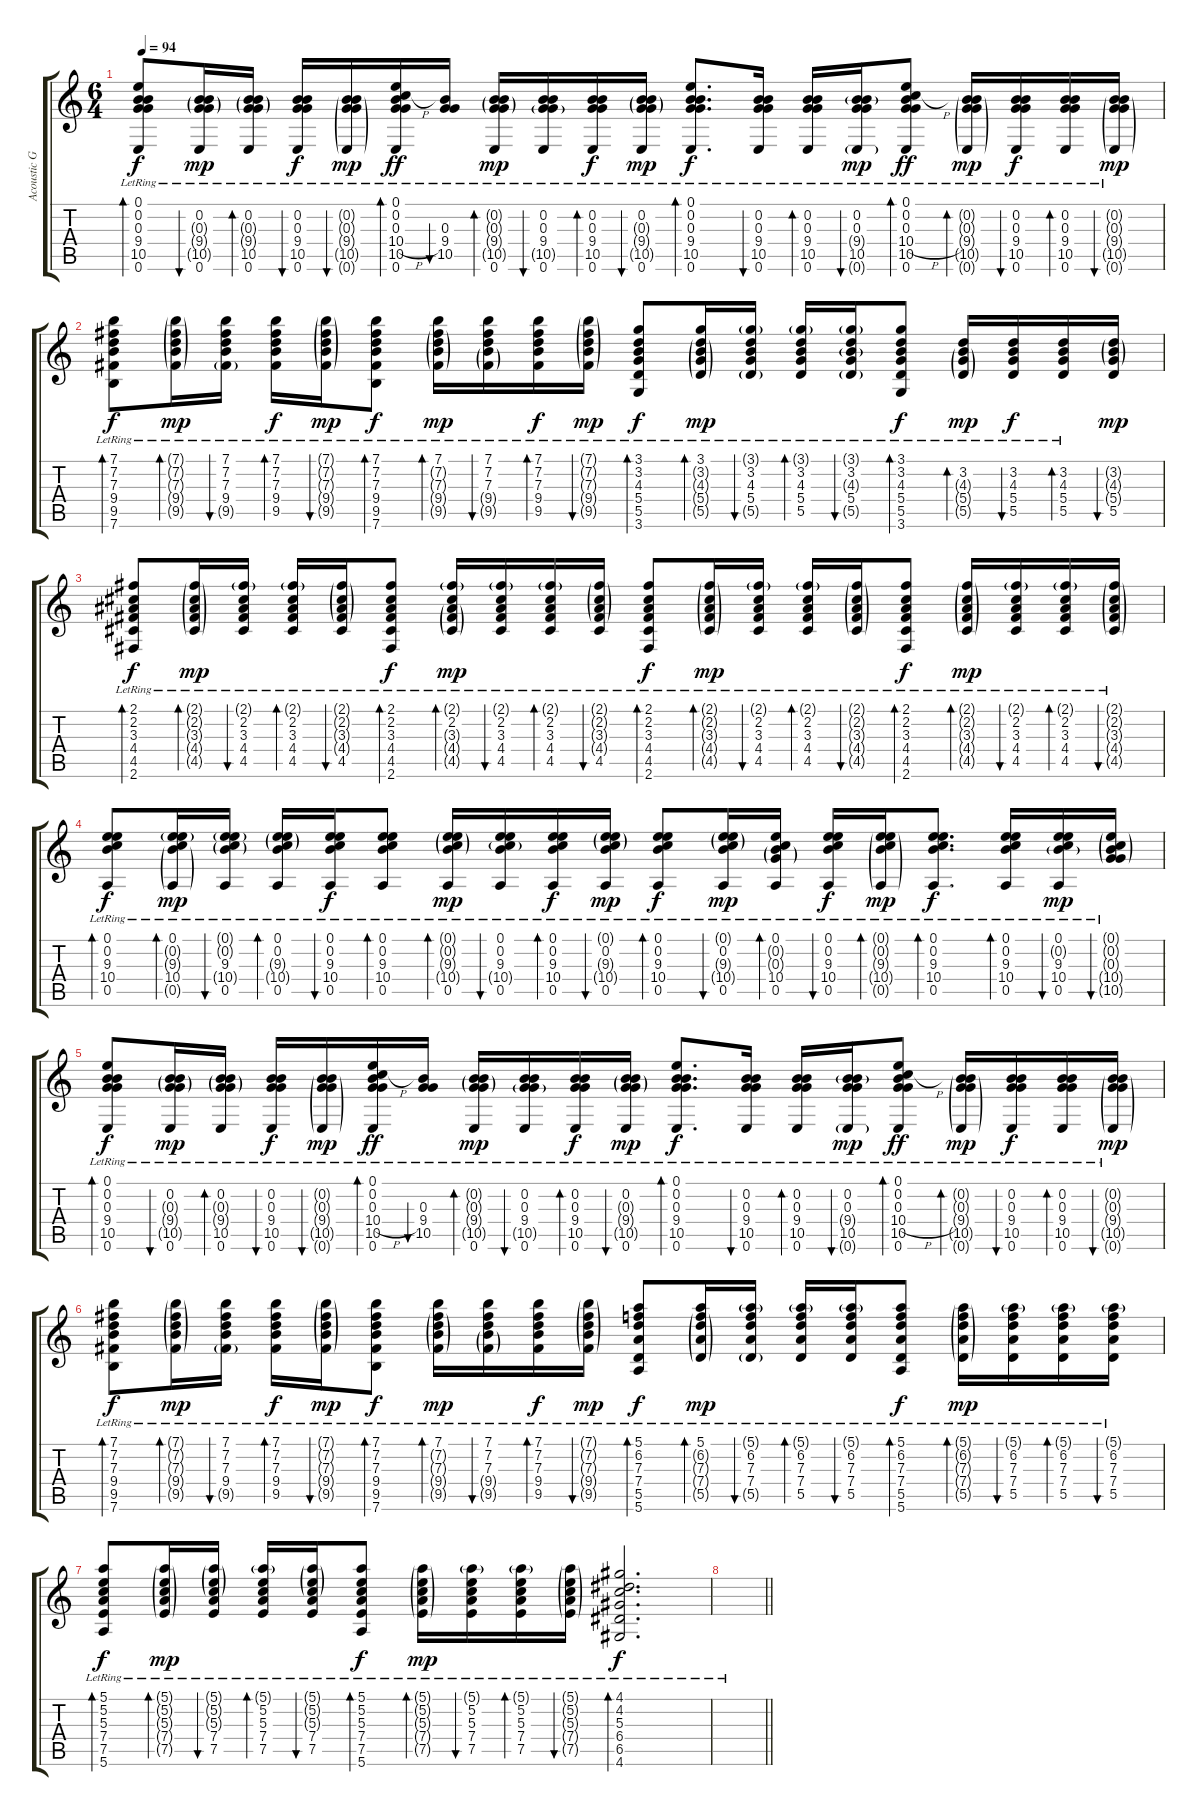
\track ("Acoustic Guitar" "Acoustic G") {instrument acousticguitarsteel}
\staff {score tabs}
\tuning (E4 B3 G3 D3 A2 E2) {hide}
\ts (6 4)
\tempo 94
\clef g2
\ks c
(0.1{lr} 0.2{lr} 0.3{lr} 9.4{lr} 10.5{lr} 0.6{lr}).8{bd 60 dy f} (0.2{lr} 0.3{g lr} 9.4{g lr} 10.5{g lr} 0.6{lr}).16{bu 60 dy mp} (0.2{lr} 0.3{g lr} 9.4{g lr} 10.5{lr} 0.6{lr}).16{bd 60} (0.2{lr} 0.3{lr} 9.4{lr} 10.5{lr} 0.6{lr}).16{bu 60 dy f} (0.2{g lr} 0.3{g lr} 9.4{g lr} 10.5{g lr} 0.6{g lr}).16{bu 60 dy mp} (0.1{lr} 0.2{lr} 0.3{lr} 10.4{h} 10.5{lr} 0.6{lr}).16{bd 60 dy ff} (0.3{lr} 9.4{lr} 10.5{lr}).16{bu 60} (0.2{g lr} 0.3{g lr} 9.4{g lr} 10.5{g lr} 0.6{lr}).16{bd 60 dy mp} (0.2{lr} 0.3{lr} 9.4{lr} 10.5{g lr} 0.6{lr}).16{bu 60} (0.2{lr} 0.3{lr} 9.4{lr} 10.5{lr} 0.6{lr}).16{bd 60 dy f} (0.2{lr} 0.3{g lr} 9.4{g lr} 10.5{g lr} 0.6{lr}).16{bu 60 dy mp} (0.1{lr} 0.2{lr} 0.3{lr} 9.4{lr} 10.5{lr} 0.6{lr}).8{d bd 60 dy f} (0.2{lr} 0.3{lr} 9.4{lr} 10.5{lr} 0.6{lr}).16{bu 60} (0.2{lr} 0.3{lr} 9.4{lr} 10.5{lr} 0.6{lr}).16{bd 60} (0.2 0.3 9.4{g lr} 10.5{lr} 0.6{g lr}).16{bu 60 dy mp} (0.1{lr} 0.2{lr} 0.3{lr} 10.4{h} 10.5{lr} 0.6{lr}).8{bd 60 dy ff} (0.2{g lr} 0.3{g lr} 9.4{g lr} 10.5{g lr} 0.6{g lr}).16{bd 60 dy mp} (0.2{lr} 0.3{lr} 9.4{lr} 10.5{lr} 0.6{lr}).16{bu 60 dy f} (0.2{lr} 0.3{lr} 9.4{lr} 10.5{lr} 0.6{lr}).16{bd 60} (0.2{g lr} 0.3{g lr} 9.4{g lr} 10.5{g lr} 0.6{g lr}).16{bu 60 dy mp} |
(7.1{lr} 7.2{lr} 7.3{lr} 9.4{lr} 9.5{lr} 7.6{lr}).8{bd 60 dy f} (7.1{g lr} 7.2{g lr} 7.3{g lr} 9.4{g lr} 9.5{g lr}).16{bd 60 dy mp} (7.1{lr} 7.2{lr} 7.3{lr} 9.4{lr} 9.5{g lr}).16{bu 60} (7.1{lr} 7.2{lr} 7.3{lr} 9.4{lr} 9.5{lr}).16{bd 60 dy f} (7.1{g lr} 7.2{g lr} 7.3{g lr} 9.4{g lr} 9.5{g lr}).16{bu 60 dy mp} (7.1{lr} 7.2{lr} 7.3{lr} 9.4{lr} 9.5{lr} 7.6{lr}).8{bd 60 dy f} (7.1{lr} 7.2{g lr} 7.3{g lr} 9.4{g lr} 9.5{g lr}).16{bd 60 dy mp} (7.1{lr} 7.2{lr} 7.3{lr} 9.4{g lr} 9.5{g lr}).16{bu 60} (7.1{lr} 7.2{lr} 7.3{lr} 9.4{lr} 9.5{lr}).16{bd 60 dy f} (7.1{g lr} 7.2{g lr} 7.3{g lr} 9.4{g lr} 9.5{g lr}).16{bu 60 dy mp} (3.1{lr} 3.2{lr} 4.3{lr} 5.4{lr} 5.5{lr} 3.6{lr}).8{bd 60 dy f} (3.1{lr} 3.2{g lr} 4.3{g lr} 5.4{g lr} 5.5{g lr}).16{bd 60 dy mp} (3.1{g lr} 3.2{lr} 4.3{lr} 5.4{lr} 5.5{g lr}).16{bu 60} (3.1{g lr} 3.2{lr} 4.3{lr} 5.4{lr} 5.5{lr}).16{bd 60} (3.1{g lr} 3.2{lr} 4.3{g lr} 5.4{lr} 5.5{g lr}).16{bu 60} (3.1{lr} 3.2{lr} 4.3{lr} 5.4{lr} 5.5{lr} 3.6{lr}).8{bd 60 dy f} (3.2{lr} 4.3{g} 5.4{g} 5.5{g}).16{bd 60 dy mp} (3.2{lr} 4.3 5.4 5.5).16{bu 60 dy f} (3.2{lr} 4.3 5.4 5.5).16{bd 60} (3.2{g} 4.3{g} 5.4{g} 5.5).16{bu 60 dy mp} |
(2.1{lr} 2.2{lr} 3.3{lr} 4.4{lr} 4.5{lr} 2.6{lr}).8{bd 60 dy f} (2.1{g lr} 2.2{g lr} 3.3{g lr} 4.4{g lr} 4.5{g lr}).16{bd 60 dy mp} (2.1{g lr} 2.2{lr} 3.3{lr} 4.4{lr} 4.5{lr}).16{bu 60} (2.1{g lr} 2.2{lr} 3.3{lr} 4.4{lr} 4.5{lr}).16{bd 60} (2.1{g lr} 2.2{g lr} 3.3{g lr} 4.4{g lr} 4.5{lr}).16{bu 60} (2.1{lr} 2.2{lr} 3.3{lr} 4.4{lr} 4.5{lr} 2.6{lr}).8{bd 60 dy f} (2.1{g lr} 2.2{lr} 3.3{g lr} 4.4{g lr} 4.5{g lr}).16{bd 60 dy mp} (2.1{g lr} 2.2{lr} 3.3{lr} 4.4{lr} 4.5{lr}).16{bu 60} (2.1{g lr} 2.2{lr} 3.3{lr} 4.4{lr} 4.5{lr}).16{bd 60} (2.1{g lr} 2.2{g lr} 3.3{g lr} 4.4{g lr} 4.5{lr}).16{bu 60} (2.1{lr} 2.2{lr} 3.3{lr} 4.4{lr} 4.5{lr} 2.6{lr}).8{bd 60 dy f} (2.1{g lr} 2.2{g lr} 3.3{g lr} 4.4{g lr} 4.5{g lr}).16{bd 60 dy mp} (2.1{g lr} 2.2{lr} 3.3{lr} 4.4{lr} 4.5{lr}).16{bu 60} (2.1{g lr} 2.2{lr} 3.3{lr} 4.4{lr} 4.5{lr}).16{bd 60} (2.1{g lr} 2.2{g lr} 3.3{g lr} 4.4{g lr} 4.5{g lr}).16{bu 60} (2.1{lr} 2.2{lr} 3.3{lr} 4.4{lr} 4.5{lr} 2.6{lr}).8{bd 60 dy f} (2.1{g lr} 2.2{g lr} 3.3{g lr} 4.4{g lr} 4.5{g lr}).16{bd 60 dy mp} (2.1{g lr} 2.2{lr} 3.3{lr} 4.4{lr} 4.5{lr}).16{bu 60} (2.1{g lr} 2.2{lr} 3.3{lr} 4.4{lr} 4.5{lr}).16{bd 60} (2.1{g lr} 2.2{g lr} 3.3{g lr} 4.4{g lr} 4.5{g lr}).16{bu 60} |
(0.1{lr} 0.2{lr} 9.3{lr} 10.4{lr} 0.5{lr}).8{bd 60 dy f} (0.1{lr} 0.2{g lr} 9.3{g lr} 10.4{lr} 0.5{g lr}).16{bd 60 dy mp} (0.1{g lr} 0.2{g lr} 9.3{lr} 10.4{g lr} 0.5{lr}).16{bu 60} (0.1{lr} 0.2{lr} 9.3{g lr} 10.4{g lr} 0.5{lr}).16{bd 60} (0.1{lr} 0.2{lr} 9.3{lr} 10.4{lr} 0.5{lr}).16{bu 60 dy f} (0.1{lr} 0.2{lr} 9.3{lr} 10.4{lr} 0.5{lr}).8{bd 60} (0.1{g lr} 0.2{g lr} 9.3{g lr} 10.4{g lr} 0.5{lr}).16{bd 60 dy mp} (0.1{lr} 0.2{lr} 9.3{lr} 10.4{g lr} 0.5{lr}).16{bu 60} (0.1{lr} 0.2{lr} 9.3{lr} 10.4{lr} 0.5{lr}).16{bd 60 dy f} (0.1{g lr} 0.2{lr} 9.3{g lr} 10.4{g lr} 0.5{lr}).16{bu 60 dy mp} (0.1{lr} 0.2{lr} 9.3{lr} 10.4{lr} 0.5{lr}).8{bd 60 dy f} (0.1{g lr} 0.2{lr} 9.3{g lr} 10.4{g lr} 0.5{lr}).16{bu 60 dy mp} (0.1{lr} 0.2{g lr} 0.3{g lr} 10.4{lr} 0.5{lr}).16{bd 60} (0.1{lr} 0.2{lr} 9.3{lr} 10.4 0.5{lr}).16{bu 60 dy f} (0.1{g lr} 0.2{g lr} 9.3{g lr} 10.4{g lr} 0.5{g lr}).16{bd 60 dy mp} (0.1{lr} 0.2{lr} 9.3{lr} 10.4{lr} 0.5{lr}).8{d bd 60 dy f} (0.1{lr} 0.2{lr} 9.3{lr} 10.4{lr} 0.5{lr}).16{bd 60} (0.1{lr} 0.2{g lr} 9.3{lr} 10.4{lr} 0.5{lr}).16{bu 60 dy mp} (0.1{g lr} 0.2{g lr} 0.3{g lr} 10.4{g lr} 10.5{g lr}).16{bu 60} |
(0.1{lr} 0.2{lr} 0.3{lr} 9.4{lr} 10.5{lr} 0.6{lr}).8{bd 60 dy f} (0.2{lr} 0.3{g lr} 9.4{g lr} 10.5{g lr} 0.6{lr}).16{bu 60 dy mp} (0.2{lr} 0.3{g lr} 9.4{g lr} 10.5{lr} 0.6{lr}).16{bd 60} (0.2{lr} 0.3{lr} 9.4{lr} 10.5{lr} 0.6{lr}).16{bu 60 dy f} (0.2{g lr} 0.3{g lr} 9.4{g lr} 10.5{g lr} 0.6{g lr}).16{bu 60 dy mp} (0.1{lr} 0.2{lr} 0.3{lr} 10.4{h} 10.5{lr} 0.6{lr}).16{bd 60 dy ff} (0.3{lr} 9.4{lr} 10.5{lr}).16{bu 60} (0.2{g lr} 0.3{g lr} 9.4{g lr} 10.5{g lr} 0.6{lr}).16{bd 60 dy mp} (0.2{lr} 0.3{lr} 9.4{lr} 10.5{g lr} 0.6{lr}).16{bu 60} (0.2{lr} 0.3{lr} 9.4{lr} 10.5{lr} 0.6{lr}).16{bd 60 dy f} (0.2{lr} 0.3{g lr} 9.4{g lr} 10.5{g lr} 0.6{lr}).16{bu 60 dy mp} (0.1{lr} 0.2{lr} 0.3{lr} 9.4{lr} 10.5{lr} 0.6{lr}).8{d bd 60 dy f} (0.2{lr} 0.3{lr} 9.4{lr} 10.5{lr} 0.6{lr}).16{bu 60} (0.2{lr} 0.3{lr} 9.4{lr} 10.5{lr} 0.6{lr}).16{bd 60} (0.2 0.3 9.4{g lr} 10.5{lr} 0.6{g lr}).16{bu 60 dy mp} (0.1{lr} 0.2{lr} 0.3{lr} 10.4{h} 10.5{lr} 0.6{lr}).8{bd 60 dy ff} (0.2{g lr} 0.3{g lr} 9.4{g lr} 10.5{g lr} 0.6{g lr}).16{bd 60 dy mp} (0.2{lr} 0.3{lr} 9.4{lr} 10.5{lr} 0.6{lr}).16{bu 60 dy f} (0.2{lr} 0.3{lr} 9.4{lr} 10.5{lr} 0.6{lr}).16{bd 60} (0.2{g lr} 0.3{g lr} 9.4{g lr} 10.5{g lr} 0.6{g lr}).16{bu 60 dy mp} |
(7.1{lr} 7.2{lr} 7.3{lr} 9.4{lr} 9.5{lr} 7.6{lr}).8{bd 60 dy f} (7.1{g lr} 7.2{g lr} 7.3{g lr} 9.4{g lr} 9.5{g lr}).16{bd 60 dy mp} (7.1{lr} 7.2{lr} 7.3{lr} 9.4{lr} 9.5{g lr}).16{bu 60} (7.1{lr} 7.2{lr} 7.3{lr} 9.4{lr} 9.5{lr}).16{bd 60 dy f} (7.1{g lr} 7.2{g lr} 7.3{g lr} 9.4{g lr} 9.5{g lr}).16{bu 60 dy mp} (7.1{lr} 7.2{lr} 7.3{lr} 9.4{lr} 9.5{lr} 7.6{lr}).8{bd 60 dy f} (7.1{lr} 7.2{g lr} 7.3{g lr} 9.4{g lr} 9.5{g lr}).16{bd 60 dy mp} (7.1{lr} 7.2{lr} 7.3{lr} 9.4{g lr} 9.5{g lr}).16{bu 60} (7.1{lr} 7.2{lr} 7.3{lr} 9.4{lr} 9.5{lr}).16{bd 60 dy f} (7.1{g lr} 7.2{g lr} 7.3{g lr} 9.4{g lr} 9.5{g lr}).16{bu 60 dy mp} (5.1{lr} 6.2{lr} 7.3{lr} 7.4{lr} 5.5{lr} 5.6{lr}).8{bd 60 dy f} (5.1{lr} 6.2{g lr} 7.3{g lr} 7.4{g lr} 5.5{g lr}).16{bd 60 dy mp} (5.1{g lr} 6.2{lr} 7.3{lr} 7.4{lr} 5.5{g lr}).16{bu 60} (5.1{g lr} 6.2{lr} 7.3{lr} 7.4{lr} 5.5{lr}).16{bd 60} (5.1{g lr} 6.2{lr} 7.3{lr} 7.4{lr} 5.5{lr}).16{bu 60} (5.1{lr} 6.2{lr} 7.3{lr} 7.4{lr} 5.5{lr} 5.6{lr}).8{bd 60 dy f} (5.1{g lr} 6.2{g lr} 7.3{g lr} 7.4{g lr} 5.5{g lr}).16{bd 60 dy mp} (5.1{g lr} 6.2{lr} 7.3{lr} 7.4{lr} 5.5{lr}).16{bu 60} (5.1{g lr} 6.2{lr} 7.3{lr} 7.4{lr} 5.5{lr}).16{bd 60} (5.1{g lr} 6.2{lr} 7.3{lr} 7.4{lr} 5.5{lr}).16{bu 60} |
(5.1{lr} 5.2{lr} 5.3{lr} 7.4{lr} 7.5{lr} 5.6{lr}).8{bd 60 dy f} (5.1{g lr} 5.2{g lr} 5.3{g lr} 7.4{g lr} 7.5{g lr}).16{bd 60 dy mp} (5.1{g lr} 5.2{g lr} 5.3{g lr} 7.4{lr} 7.5{lr}).16{bu 60} (5.1{g lr} 5.2{lr} 5.3{lr} 7.4{lr} 7.5{lr}).16{bd 60} (5.1{g lr} 5.2{g lr} 5.3{g lr} 7.4{lr} 7.5{lr}).16{bu 60} (5.1{lr} 5.2{lr} 5.3{lr} 7.4{lr} 7.5{lr} 5.6{lr}).8{bd 60 dy f} (5.1{g lr} 5.2{g lr} 5.3{g lr} 7.4{g lr} 7.5{g lr}).16{bd 60 dy mp} (5.1{g lr} 5.2{lr} 5.3{lr} 7.4{lr} 7.5{lr}).16{bu 60} (5.1{g lr} 5.2{lr} 5.3{lr} 7.4{lr} 7.5{lr}).16{bd 60} (5.1{g lr} 5.2{g lr} 5.3{g lr} 7.4{g lr} 7.5{g lr}).16{bu 60} (4.1{lr} 4.2{lr} 5.3{lr} 6.4{lr} 6.5{lr} 4.6{lr}).2{d bd 120 dy f} |
\barLineRight lightlight
